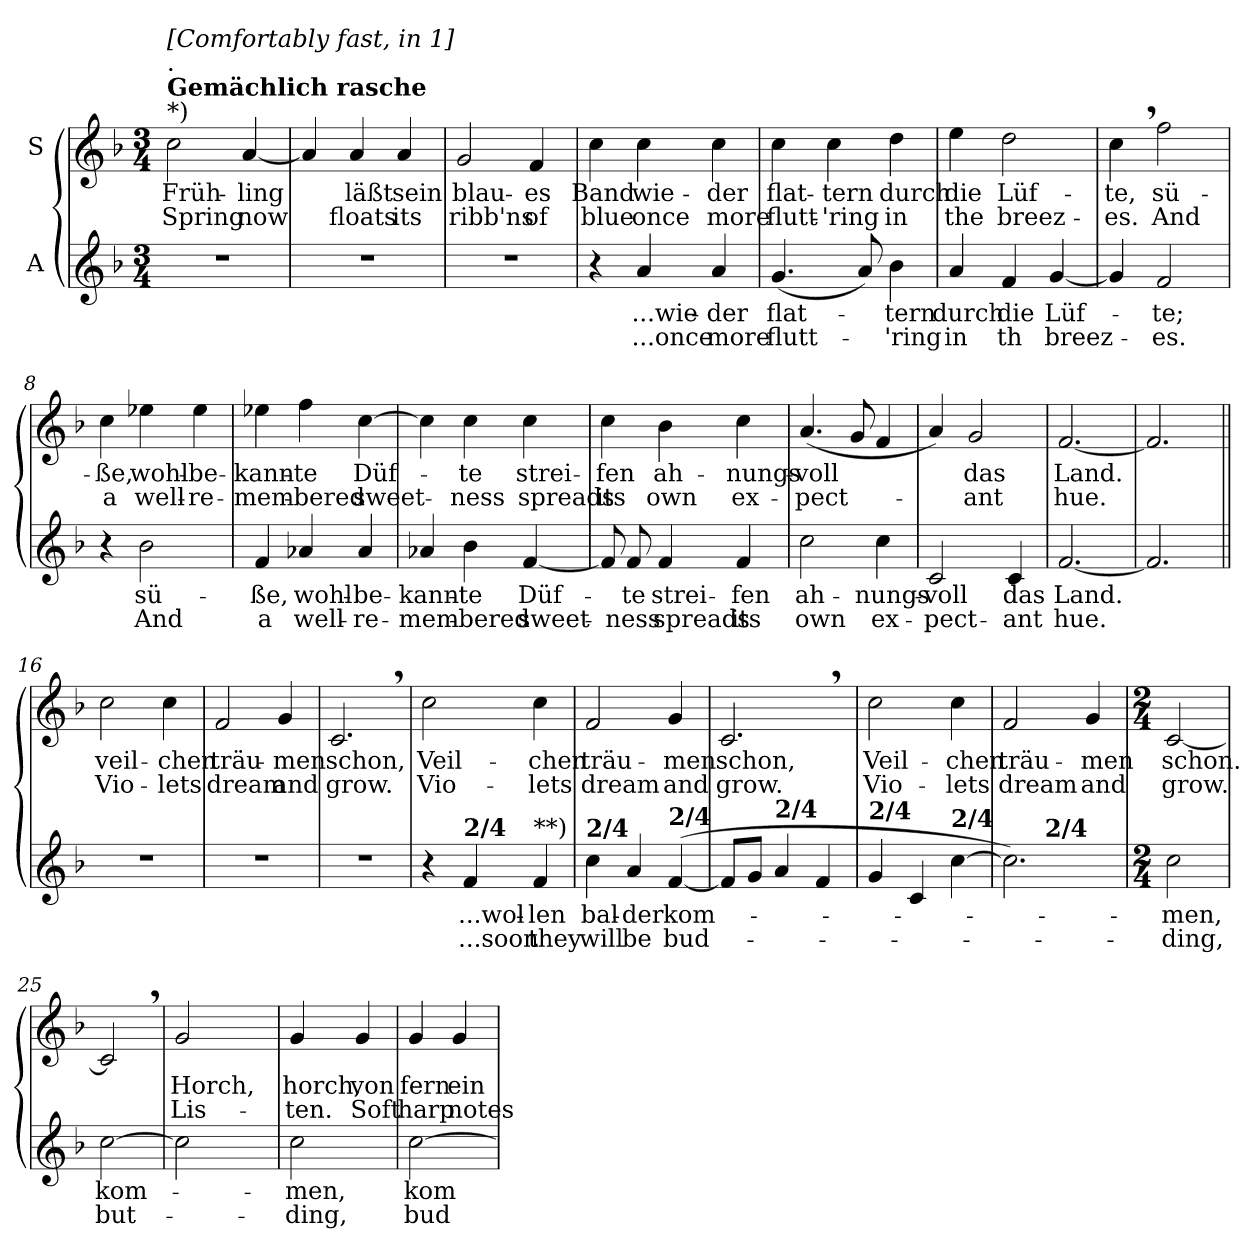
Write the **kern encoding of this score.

**kern	**text	**text	**kern	**text	**text
*part2	*part2	*part2	*part1	*part1	*part1
*staff2	*staff2	*staff2	*staff1	*staff1	*staff1
*I"A	*	*	*I"S	*	*
*clefG2	*	*	*clefG2	*	*
*k[b-]	*	*	*k[b-]	*	*
*F:	*	*	*F:	*	*
*M3/4	*	*	*M3/4	*	*
=1	=1	=1	=1	=1	=1
!	!	!	!LO:TX:a:t=*)	!	!
!	!	!	!LO:TX:a:B:t=Gemächlich rasche	!	!
!	!	!	!LO:TX:a:t=.	!	!
!	!	!	!LO:TX:a:t=[Comfortably fast, in 1]	!	!
!	!	!	!	!LO:LY:b	!LO:LY:b
2.r	.	.	2cc\	Früh-	Spring
!	!	!	!	!LO:LY:b	!LO:LY:b
.	.	.	[4a/	-ling	now
=2	=2	=2	=2	=2	=2
2.r	.	.	4a/]	.	.
!	!	!	!	!LO:LY:b	!LO:LY:b
.	.	.	4a/	läßt	floats
!	!	!	!	!LO:LY:b	!LO:LY:b
.	.	.	4a/	sein	its
=3	=3	=3	=3	=3	=3
!	!	!	!	!LO:LY:b	!LO:LY:b
2.r	.	.	2g/	blau-	ribb'ns
!	!	!	!	!LO:LY:b	!LO:LY:b
.	.	.	4f/	-es	of
=4	=4	=4	=4	=4	=4
!	!	!	!	!LO:LY:b	!LO:LY:b
4r	.	.	4cc\	Band	blue
!	!LO:LY:b	!LO:LY:b	!	!LO:LY:b	!LO:LY:b
4a/	...wie-	...once	4cc\	wie-	once
!	!LO:LY:b	!LO:LY:b	!	!LO:LY:b	!LO:LY:b
4a/	-der	more	4cc\	-der	more
=5	=5	=5	=5	=5	=5
!	!LO:LY:b	!LO:LY:b	!	!LO:LY:b	!LO:LY:b
(<4.g/	flat-	flutt-	4cc\	flat-	flutt-
!	!	!	!	!LO:LY:b	!LO:LY:b
.	.	.	4cc\	-tern	-'ring
8a/)	.	.	.	.	.
!	!LO:LY:b	!LO:LY:b	!	!LO:LY:b	!LO:LY:b
4b-\	-tern	-'ring	4dd\	durch	in
=6	=6	=6	=6	=6	=6
!	!LO:LY:b	!LO:LY:b	!	!LO:LY:b	!LO:LY:b
4a/	durch	in	4ee\	die	the
!	!LO:LY:b	!LO:LY:b	!	!LO:LY:b	!LO:LY:b
4f/	die	th	2dd\	Lüf-	breez-
!	!LO:LY:b	!LO:LY:b	!	!	!
[4g/	Lüf-	breez-	.	.	.
!!LO:LB:g=z
=7	=7	=7	=7	=7	=7
!	!	!	!	!LO:LY:b	!LO:LY:b
4g/]	.	.	4cc,>\	-te,	-es.
!	!LO:LY:b	!LO:LY:b	!	!LO:LY:b	!LO:LY:b
2f/	-te;	-es.	2ff\	sü-	And
=8	=8	=8	=8	=8	=8
!	!	!	!	!LO:LY:b	!LO:LY:b
4r	.	.	4cc\	-ße,	a
!	!LO:LY:b	!LO:LY:b	!	!LO:LY:b	!LO:LY:b
2b-\	sü-	And	4ee-X\	wohl-	well-
!	!	!	!	!LO:LY:b	!LO:LY:b
.	.	.	4ee-\	-be-	-re-
=9	=9	=9	=9	=9	=9
!	!LO:LY:b	!LO:LY:b	!	!LO:LY:b	!LO:LY:b
4f/	-ße,	a	4ee-X\	-kann-	-mem-
!	!LO:LY:b	!LO:LY:b	!	!LO:LY:b	!LO:LY:b
4a-X/	wohl-	well-	4ff\	-te	-bered
!	!LO:LY:b	!LO:LY:b	!	!LO:LY:b	!LO:LY:b
4a-/	-be-	-re-	[4cc\	Düf-	sweet-
=10	=10	=10	=10	=10	=10
!	!LO:LY:b	!LO:LY:b	!	!	!
4a-X/	-kann-	-mem-	4cc\]	.	.
!	!LO:LY:b	!LO:LY:b	!	!LO:LY:b	!LO:LY:b
4b-\	-te	-bered	4cc\	-te	-ness
!	!LO:LY:b	!LO:LY:b	!	!LO:LY:b	!LO:LY:b
[4f/	Düf-	sweet-	4cc\	strei-	spreads
=11	=11	=11	=11	=11	=11
!	!	!	!	!LO:LY:b	!LO:LY:b
8f/]	.	.	4cc\	-fen	its
!	!LO:LY:b	!LO:LY:b	!	!	!
8f/	-te	-ness	.	.	.
!	!LO:LY:b	!LO:LY:b	!	!LO:LY:b	!LO:LY:b
4f/	strei-	spreads	4b-\	ah-	own
!	!LO:LY:b	!LO:LY:b	!	!LO:LY:b	!LO:LY:b
4f/	-fen	its	4cc\	-nungs-	ex-
=12	=12	=12	=12	=12	=12
!	!LO:LY:b	!LO:LY:b	!	!LO:LY:b	!LO:LY:b
2cc\	ah-	own	(<4.a/	-voll	-pect-
.	.	.	8g/	.	.
!	!LO:LY:b	!LO:LY:b	!	!	!
4cc\	-nungs-	ex-	4f/	.	.
=13	=13	=13	=13	=13	=13
!	!LO:LY:b	!LO:LY:b	!	!	!
2c/	-voll	-pect-	4a/)	.	.
!	!	!	!	!LO:LY:b	!LO:LY:b
.	.	.	2g/	das	-ant
!	!LO:LY:b	!LO:LY:b	!	!	!
4c/	das	-ant	.	.	.
!!LO:LB:g=z
=14	=14	=14	=14	=14	=14
!	!LO:LY:b	!LO:LY:b	!	!LO:LY:b	!LO:LY:b
[2.f/	Land.	hue.	[2.f/	Land.	hue.
=15	=15	=15	=15	=15	=15
2.f/]	.	.	2.f/]	.	.
=16||	=16||	=16||	=16||	=16||	=16||
!	!	!	!	!LO:LY:b	!LO:LY:b
2.r	.	.	2cc\	veil-	Vio-
!	!	!	!	!LO:LY:b	!LO:LY:b
.	.	.	4cc\	-chen	-lets
=17	=17	=17	=17	=17	=17
!	!	!	!	!LO:LY:b	!LO:LY:b
2.r	.	.	2f/	träu-	dream
!	!	!	!	!LO:LY:b	!LO:LY:b
.	.	.	4g/	-men	and
=18	=18	=18	=18	=18	=18
!	!	!	!	!LO:LY:b	!LO:LY:b
2.r	.	.	2.c,>/	schon,	grow.
=19	=19	=19	=19	=19	=19
!	!	!	!	!LO:LY:b	!LO:LY:b
4r	.	.	2cc\	Veil-	Vio-
!LO:TX:a:B:t=2/4	!	!	!	!	!
!	!LO:LY:b	!LO:LY:b	!	!	!
4f/	...wol-	...soon	.	.	.
!LO:TX:a:t=**)	!	!	!	!	!
!	!LO:LY:b	!LO:LY:b	!	!LO:LY:b	!LO:LY:b
4f/	-len	they	4cc\	-chen	-lets
=20	=20	=20	=20	=20	=20
!LO:TX:a:B:t=2/4	!	!	!	!	!
!	!LO:LY:b	!LO:LY:b	!	!LO:LY:b	!LO:LY:b
4cc\	bal-	will	2f/	träu-	dream
!	!LO:LY:b	!LO:LY:b	!	!	!
4a/	-der	be	.	.	.
!LO:TX:a:B:t=2/4	!	!	!	!	!
!	!LO:LY:b	!LO:LY:b	!	!LO:LY:b	!LO:LY:b
(<[4f/	kom-	bud-	4g/	-men	and
=21	=21	=21	=21	=21	=21
!	!	!	!	!LO:LY:b	!LO:LY:b
8f/L]	.	.	2.c,>/	schon,	grow.
8g/J	.	.	.	.	.
!LO:TX:a:B:t=2/4	!	!	!	!	!
4a/	.	.	.	.	.
4f/	.	.	.	.	.
=22	=22	=22	=22	=22	=22
!LO:TX:a:B:t=2/4	!	!	!	!	!
!	!	!	!	!LO:LY:b	!LO:LY:b
4g/	.	.	2cc\	Veil-	Vio-
4c/	.	.	.	.	.
!LO:TX:a:B:t=2/4	!	!	!	!	!
!	!	!	!	!LO:LY:b	!LO:LY:b
[4cc\	.	.	4cc\	-chen	-lets
!!LO:LB:g=z
=23	=23	=23	=23	=23	=23
!	!	!	!	!LO:LY:b	!LO:LY:b
*^	*	*	*	*	*
2.cc\])	4ryy	.	.	2f/	träu-	dream
!	!LO:TX:a:B:t=2/4	!	!	!	!	!
.	2ryy	.	.	.	.	.
!	!	!	!	!	!LO:LY:b	!LO:LY:b
.	.	.	.	4g/	-men	and
*v	*v	*	*	*	*	*
=24	=24	=24	=24	=24	=24
*M2/4	*	*	*M2/4	*	*
*^	*	*	*	*	*
!	!	!LO:LY:b	!LO:LY:b	!	!LO:LY:b	!LO:LY:b
*v	*v	*	*	*	*	*
2cc\	-men,	-ding,	[2c/	schon.	grow.
=25	=25	=25	=25	=25	=25
!	!LO:LY:b	!LO:LY:b	!	!	!
[2cc\	kom-	but-	2c,>/]	.	.
=26	=26	=26	=26	=26	=26
!	!	!	!	!LO:LY:b	!LO:LY:b
2cc\]	.	.	2g/	Horch,	Lis-
=27	=27	=27	=27	=27	=27
!	!LO:LY:b	!LO:LY:b	!	!LO:LY:b	!LO:LY:b
2cc\	-men,	-ding,	4g/	horch,	-ten.
!	!	!	!	!LO:LY:b	!LO:LY:b
.	.	.	4g/	von	Soft
=28	=28	=28	=28	=28	=28
!	!LO:LY:b	!LO:LY:b	!	!LO:LY:b	!LO:LY:b
[2cc\	kom-	bud-	4g/	fern	harp
!	!	!	!	!LO:LY:b	!LO:LY:b
.	.	.	4g/	ein	notes
=	=	=	=	=	=
*-	*-	*-	*-	*-	*-
